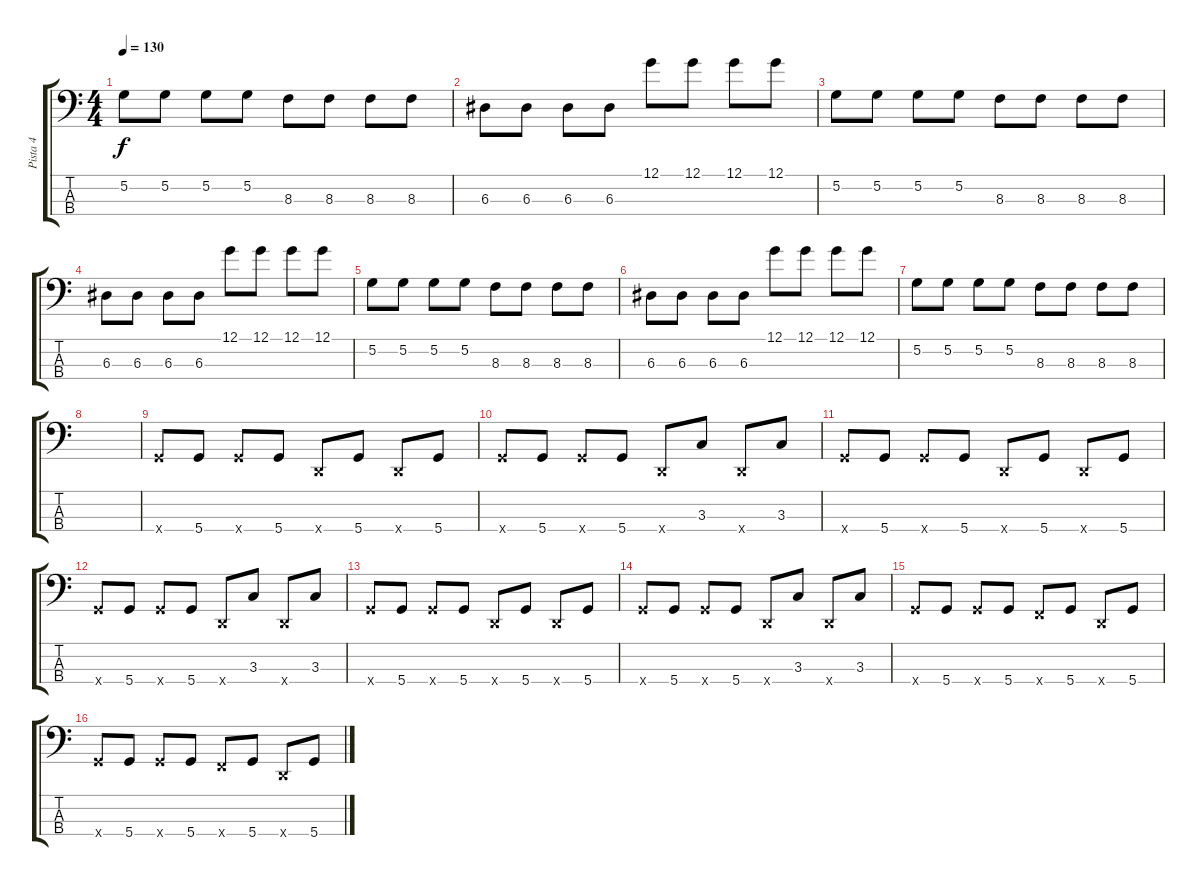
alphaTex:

\track ("Pista 4" "Pista 4") {instrument electricbassfinger}
\staff {score tabs}
\tuning (G2 D2 A1 D1) {hide}
\ts (4 4)
\tempo 130
\clef f4
\ks c
5.2.8{dy f} 5.2.8 5.2.8 5.2.8 8.3.8 8.3.8 8.3.8 8.3.8 |
6.3.8 6.3.8 6.3.8 6.3.8 12.1.8 12.1.8 12.1.8 12.1.8 |
5.2.8 5.2.8 5.2.8 5.2.8 8.3.8 8.3.8 8.3.8 8.3.8 |
6.3.8 6.3.8 6.3.8 6.3.8 12.1.8 12.1.8 12.1.8 12.1.8 |
5.2.8 5.2.8 5.2.8 5.2.8 8.3.8 8.3.8 8.3.8 8.3.8 |
6.3.8 6.3.8 6.3.8 6.3.8 12.1.8 12.1.8 12.1.8 12.1.8 |
5.2.8 5.2.8 5.2.8 5.2.8 8.3.8 8.3.8 8.3.8 8.3.8 |
|
5.4{x}.8 5.4.8 5.4{x}.8 5.4.8 0.4{x}.8 5.4.8 0.4{x}.8 5.4.8 |
5.4{x}.8 5.4.8 5.4{x}.8 5.4.8 0.4{x}.8 3.3.8 0.4{x}.8 3.3.8 |
5.4{x}.8 5.4.8 5.4{x}.8 5.4.8 0.4{x}.8 5.4.8 0.4{x}.8 5.4.8 |
5.4{x}.8 5.4.8 5.4{x}.8 5.4.8 0.4{x}.8 3.3.8 0.4{x}.8 3.3.8 |
5.4{x}.8 5.4.8 5.4{x}.8 5.4.8 0.4{x}.8 5.4.8 0.4{x}.8 5.4.8 |
5.4{x}.8 5.4.8 5.4{x}.8 5.4.8 0.4{x}.8 3.3.8 0.4{x}.8 3.3.8 |
5.4{x}.8 5.4.8 5.4{x}.8 5.4.8 3.4{x}.8 5.4.8 0.4{x}.8 5.4.8 |
5.4{x}.8 5.4.8 5.4{x}.8 5.4.8 3.4{x}.8 5.4.8 0.4{x}.8 5.4.8
